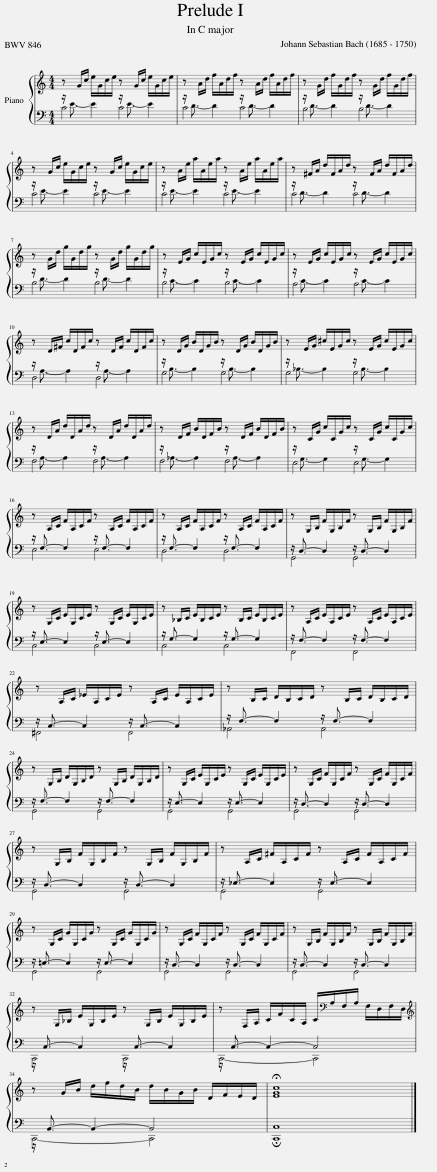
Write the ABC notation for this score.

X:1
%%score { 1 | ( 2 3 ) }
L:1/8
Q:1/4=72
M:4/4
I:linebreak $
K:C
V:1 treble
V:2 bass
V:3 bass
V:1
 z G/c/ e/G/c/e/ z G/c/ e/G/c/e/ | z A/d/ f/A/d/f/ z A/d/ f/A/d/f/ | z G/d/ f/G/d/f/ z G/d/ f/G/d/f/ |$ z G/c/ e/G/c/e/ z G/c/ e/G/c/e/ | z A/e/ a/A/e/a/ z A/e/ a/A/e/a/ | %5
 z ^F/A/ d/F/A/d/ z F/A/ d/F/A/d/ |$ z G/d/ g/G/d/g/ z G/d/ g/G/d/g/ | z E/G/ c/E/G/c/ z E/G/ c/E/G/c/ | z E/G/ c/E/G/c/ z E/G/ c/E/G/c/ |$ z D/^F/ c/D/F/c/ z D/F/ c/D/F/c/ | %10
 z D/G/ B/D/G/B/ z D/G/ B/D/G/B/ | z E/G/ ^c/E/G/c/ z E/G/ c/E/G/c/ |$ z D/A/ d/D/A/d/ z D/A/ d/D/A/d/ | z D/F/ B/D/F/B/ z D/F/ B/D/F/B/ | z C/G/ c/C/G/c/ z C/G/ c/C/G/c/ |$ %15
 z A,/C/ F/A,/C/F/ z A,/C/ F/A,/C/F/ | z A,/C/ F/A,/C/F/ z A,/C/ F/A,/C/F/ | z G,/B,/ F/G,/B,/F/ z G,/B,/ F/G,/B,/F/ |$ z G,/C/ E/G,/C/E/ z G,/C/ E/G,/C/E/ | z _B,/C/ E/B,/C/E/ z B,/C/ E/B,/C/E/ | %20
 z A,/C/ E/A,/C/E/ z A,/C/ E/A,/C/E/ |$ z A,/C/ _E/A,/C/E/ z A,/C/ E/A,/C/E/ | z B,/C/ D/B,/C/D/ z B,/C/ D/B,/C/D/ |$ z G,/B,/ D/G,/B,/D/ z G,/B,/ D/G,/B,/D/ | z G,/C/ E/G,/C/E/ z G,/C/ E/G,/C/E/ | %25
 z G,/C/ F/G,/C/F/ z G,/C/ F/G,/C/F/ |$ z G,/B,/ F/G,/B,/F/ z G,/B,/ F/G,/B,/F/ | z A,/C/ ^F/A,/C/F/ z A,/C/ F/A,/C/F/ |$ z G,/C/ G/G,/C/G/ z G,/C/ G/G,/C/G/ | z G,/C/ F/G,/C/F/ z G,/C/ F/G,/C/F/ | %30
 z G,/B,/ F/G,/B,/F/ z G,/B,/ F/G,/B,/F/ |$ z G,/_B,/ E/G,/B,/E/ z G,/B,/ E/G,/B,/E/ | z F,/A,/ C/F/C/A,/ C/[K:bass]A,/F,/A,/ F,/D,/F,/D,/ |$[K:treble] z G/B/ d/f/d/B/[Q:1/4=66] d/B/G/[Q:1/4=48]B/ D/[Q:1/4=30]F/E/D/ | !fermata![EGc]8 |] %35
V:2
 C4 C4 | C4 C4 | B,4 B,4 |$ C4 C4 | C4 C4 | %5
 C4 C4 |$ B,4 B,4 | B,4 B,4 | A,4 A,4 |$ D,4 D,4 | %10
 G,4 G,4 | G,4 G,4 |$ F,4 F,4 | F,4 F,4 | E,4 E,4 |$ %15
 E,4 E,4 | D,4 D,4 | G,,4 G,,4 |$ C,4 C,4 | C,4 C,4 | %20
 F,,4 F,,4 |$ ^F,,4 F,,4 | _A,,4 A,,4 |$ G,,4 G,,4 | G,,4 G,,4 | %25
 G,,4 G,,4 |$ G,,4 G,,4 | G,,4 G,,4 |$ G,,4 G,,4 | G,,4 G,,4 | %30
 G,,4 G,,4 |$ C,,4 C,,4 | C,,4- C,,4 |$ C,,4- C,,4 | !fermata![C,,C,]8 |] %35
V:3
 z/ E3/2- E2 z/ E3/2- E2 | z/ D3/2- D2 z/ D3/2- D2 | z/ D3/2- D2 z/ D3/2- D2 |$ z/ E3/2- E2 z/ E3/2- E2 | z/ E3/2- E2 z/ E3/2- E2 | %5
 z/ D3/2- D2 z/ D3/2- D2 |$ z/ D3/2- D2 z/ D3/2- D2 | z/ C3/2- C2 z/ C3/2- C2 | z/ C3/2- C2 z/ C3/2- C2 |$ z/ A,3/2- A,2 z/ A,3/2- A,2 | %10
 z/ B,3/2- B,2 z/ B,3/2- B,2 | z/ _B,3/2- B,2 z/ B,3/2- B,2 |$ z/ A,3/2- A,2 z/ A,3/2- A,2 | z/ _A,3/2- A,2 z/ A,3/2- A,2 | z/ G,3/2- G,2 z/ G,3/2- G,2 |$ %15
 z/ F,3/2- F,2 z/ F,3/2- F,2 | z/ F,3/2- F,2 z/ F,3/2- F,2 | z/ D,3/2- D,2 z/ D,3/2- D,2 |$ z/ E,3/2- E,2 z/ E,3/2- E,2 | z/ G,3/2- G,2 z/ G,3/2- G,2 | %20
 z/ F,3/2- F,2 z/ F,3/2- F,2 |$ z/ C,3/2- C,2 z/ C,3/2- C,2 | z/ F,3/2- F,2 z/ F,3/2- F,2 |$ z/ F,3/2- F,2 z/ F,3/2- F,2 | z/ E,3/2- E,2 z/ E,3/2- E,2 | %25
 z/ D,3/2- D,2 z/ D,3/2- D,2 |$ z/ D,3/2- D,2 z/ D,3/2- D,2 | z/ _E,3/2- E,2 z/ E,3/2- E,2 |$ z/ =E,3/2- E,2 z/ E,3/2- E,2 | z/ D,3/2- D,2 z/ D,3/2- D,2 | %30
 z/ D,3/2- D,2 z/ D,3/2- D,2 |$ z/ C,3/2- C,2 z/ C,3/2- C,2 | z/ C,3/2- C,2- C,4 |$ z/ B,,3/2- B,,2- B,,4 | x8 |] %35
